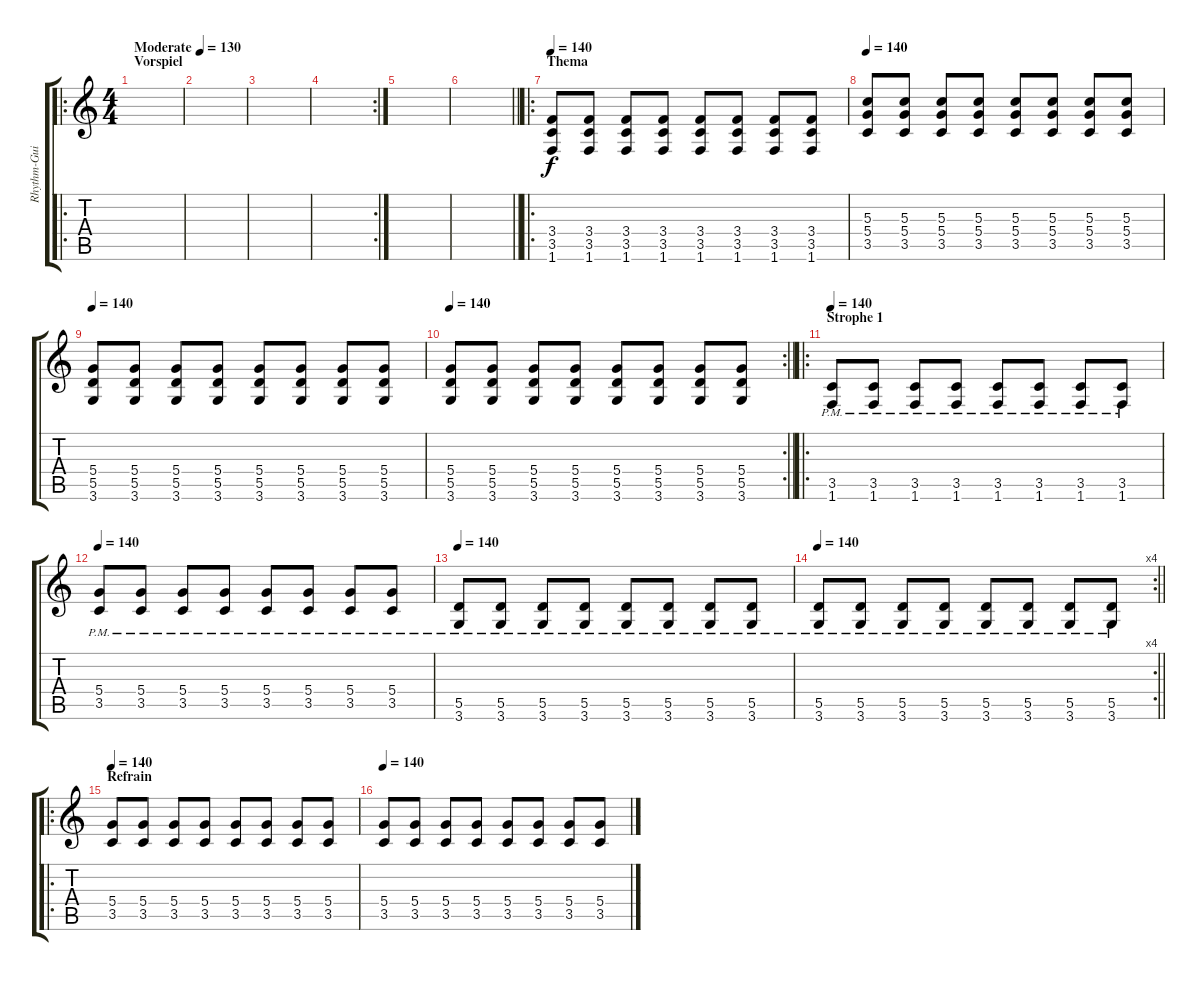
\track ("Rhythm-Guitar" "Rhythm-Gui") {instrument distortionguitar}
\staff {score tabs}
\tuning (E4 B3 G3 D3 A2 E2) {hide}
\ro
\ts (4 4)
\section ("" "Vorspiel")
\tempo (130 "Moderate")
\clef g2
\ks c
|
|
|
\rc 2
|
|
\barLineRight lightlight
|
\ro
\section ("" "Thema")
\tempo 140
(3.4 3.5 1.6).8 (3.4 3.5 1.6).8 (3.4 3.5 1.6).8 (3.4 3.5 1.6).8 (3.4 3.5 1.6).8 (3.4 3.5 1.6).8 (3.4 3.5 1.6).8 (3.4 3.5 1.6).8 |
\tempo 140
(5.3 5.4 3.5).8 (5.3 5.4 3.5).8 (5.3 5.4 3.5).8 (5.3 5.4 3.5).8 (5.3 5.4 3.5).8 (5.3 5.4 3.5).8 (5.3 5.4 3.5).8 (5.3 5.4 3.5).8 |
\tempo 140
(5.4 5.5 3.6).8 (5.4 5.5 3.6).8 (5.4 5.5 3.6).8 (5.4 5.5 3.6).8 (5.4 5.5 3.6).8 (5.4 5.5 3.6).8 (5.4 5.5 3.6).8 (5.4 5.5 3.6).8 |
\rc 2
\tempo 140
\barLineRight lightlight
(5.4 5.5 3.6).8 (5.4 5.5 3.6).8 (5.4 5.5 3.6).8 (5.4 5.5 3.6).8 (5.4 5.5 3.6).8 (5.4 5.5 3.6).8 (5.4 5.5 3.6).8 (5.4 5.5 3.6).8 |
\ro
\section ("" "Strophe 1")
\tempo 140
(3.5{pm} 1.6{pm}).8 (3.5{pm} 1.6{pm}).8 (3.5{pm} 1.6{pm}).8 (3.5{pm} 1.6{pm}).8 (3.5{pm} 1.6{pm}).8 (3.5{pm} 1.6{pm}).8 (3.5{pm} 1.6{pm}).8 (3.5{pm} 1.6{pm}).8 |
\tempo 140
(5.4{pm} 3.5{pm}).8 (5.4{pm} 3.5{pm}).8 (5.4{pm} 3.5{pm}).8 (5.4{pm} 3.5{pm}).8 (5.4{pm} 3.5{pm}).8 (5.4{pm} 3.5{pm}).8 (5.4{pm} 3.5{pm}).8 (5.4{pm} 3.5{pm}).8 |
\tempo 140
(5.5{pm} 3.6{pm}).8 (5.5{pm} 3.6{pm}).8 (5.5{pm} 3.6{pm}).8 (5.5{pm} 3.6{pm}).8 (5.5{pm} 3.6{pm}).8 (5.5{pm} 3.6{pm}).8 (5.5{pm} 3.6{pm}).8 (5.5{pm} 3.6{pm}).8 |
\rc 4
\tempo 140
\barLineRight lightlight
(5.5{pm} 3.6{pm}).8 (5.5{pm} 3.6{pm}).8 (5.5{pm} 3.6{pm}).8 (5.5{pm} 3.6{pm}).8 (5.5{pm} 3.6{pm}).8 (5.5{pm} 3.6{pm}).8 (5.5{pm} 3.6{pm}).8 (5.5{pm} 3.6{pm}).8 |
\ro
\section ("" "Refrain")
\tempo 140
(5.4 3.5).8 (5.4 3.5).8 (5.4 3.5).8 (5.4 3.5).8 (5.4 3.5).8 (5.4 3.5).8 (5.4 3.5).8 (5.4 3.5).8 |
\tempo 140
(5.4 3.5).8 (5.4 3.5).8 (5.4 3.5).8 (5.4 3.5).8 (5.4 3.5).8 (5.4 3.5).8 (5.4 3.5).8 (5.4 3.5).8
